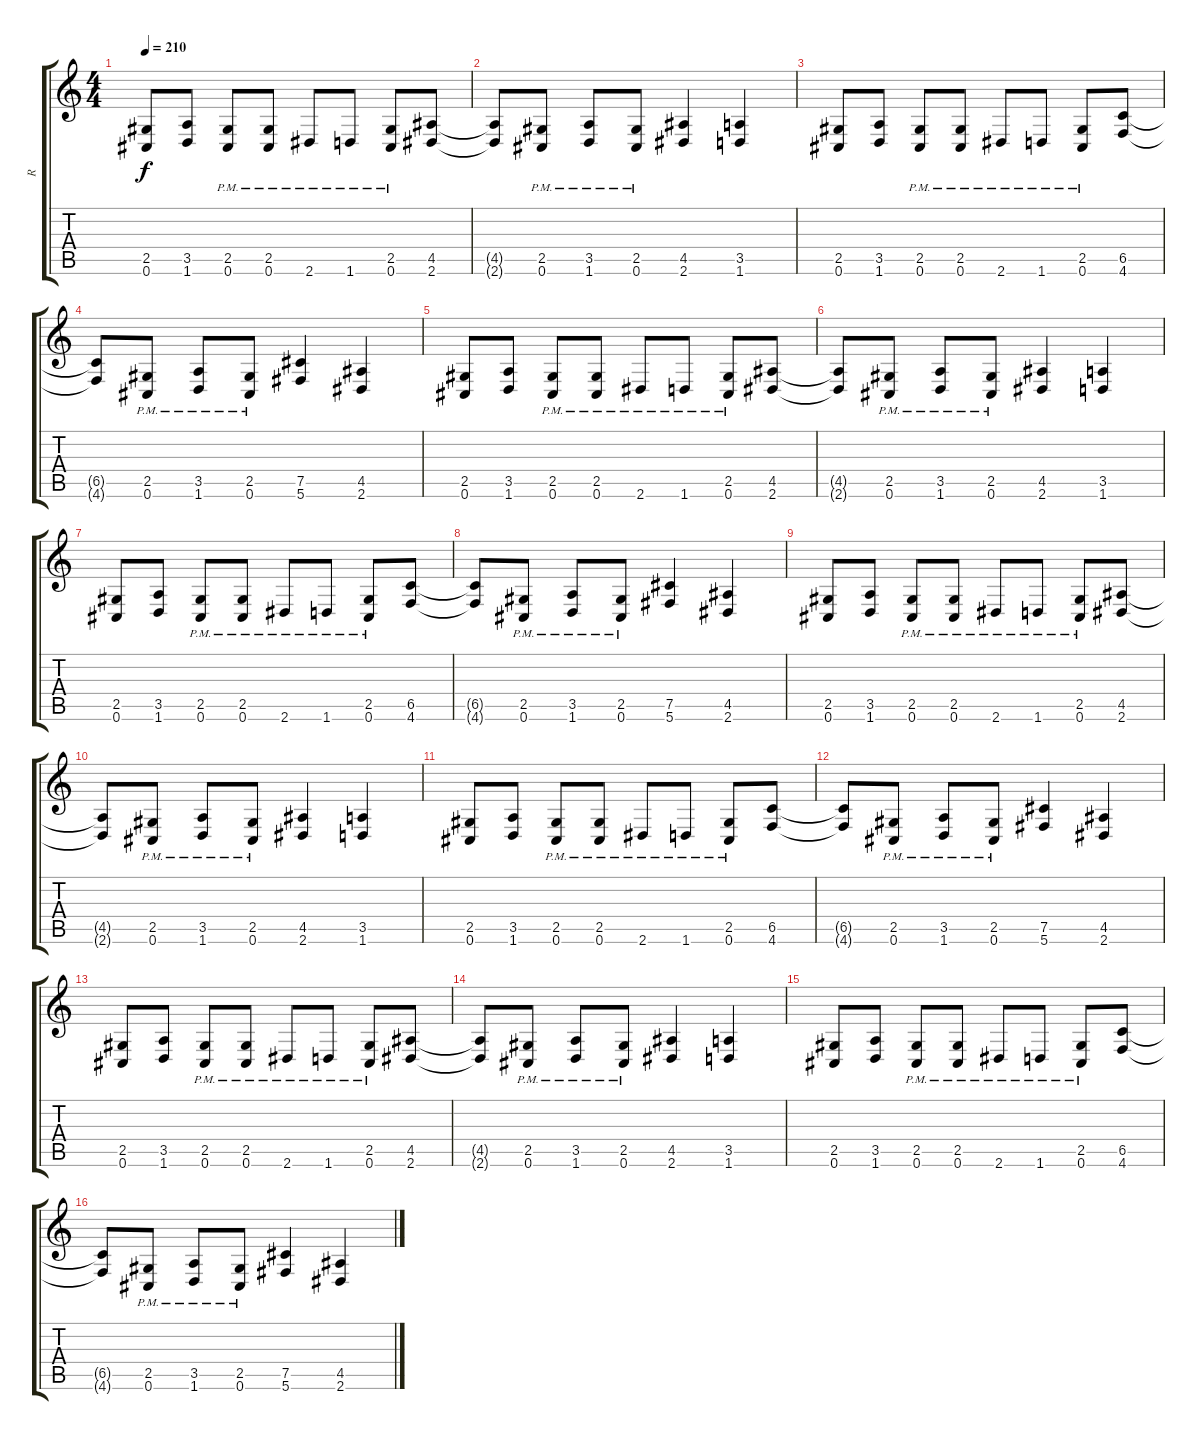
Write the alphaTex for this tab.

\track ("R" "R") {instrument distortionguitar}
\staff {score tabs}
\tuning (Db4 Ab3 E3 B2 Gb2 Db2) {hide}
\ts (4 4)
\tempo 210
\clef g2
\ks c
(2.5 0.6).8{dy f} (3.5 1.6).8 (2.5{pm} 0.6{pm}).8 (2.5{pm} 0.6{pm}).8 2.6{pm}.8 1.6{pm}.8 (2.5{pm} 0.6{pm}).8 (4.5 2.6).8 |
(4.5{t} 2.6{t}).8 (2.5{pm} 0.6{pm}).8 (3.5{pm} 1.6{pm}).8 (2.5{pm} 0.6{pm}).8 (4.5 2.6).4 (3.5 1.6).4 |
(2.5 0.6).8 (3.5 1.6).8 (2.5{pm} 0.6{pm}).8 (2.5{pm} 0.6{pm}).8 2.6{pm}.8 1.6{pm}.8 (2.5{pm} 0.6{pm}).8 (6.5 4.6).8 |
(6.5{t} 4.6{t}).8 (2.5{pm} 0.6{pm}).8 (3.5{pm} 1.6{pm}).8 (2.5{pm} 0.6{pm}).8 (7.5 5.6).4 (4.5 2.6).4 |
(2.5 0.6).8 (3.5 1.6).8 (2.5{pm} 0.6{pm}).8 (2.5{pm} 0.6{pm}).8 2.6{pm}.8 1.6{pm}.8 (2.5{pm} 0.6{pm}).8 (4.5 2.6).8 |
(4.5{t} 2.6{t}).8 (2.5{pm} 0.6{pm}).8 (3.5{pm} 1.6{pm}).8 (2.5{pm} 0.6{pm}).8 (4.5 2.6).4 (3.5 1.6).4 |
(2.5 0.6).8 (3.5 1.6).8 (2.5{pm} 0.6{pm}).8 (2.5{pm} 0.6{pm}).8 2.6{pm}.8 1.6{pm}.8 (2.5{pm} 0.6{pm}).8 (6.5 4.6).8 |
(6.5{t} 4.6{t}).8 (2.5{pm} 0.6{pm}).8 (3.5{pm} 1.6{pm}).8 (2.5{pm} 0.6{pm}).8 (7.5 5.6).4 (4.5 2.6).4 |
(2.5 0.6).8 (3.5 1.6).8 (2.5{pm} 0.6{pm}).8 (2.5{pm} 0.6{pm}).8 2.6{pm}.8 1.6{pm}.8 (2.5{pm} 0.6{pm}).8 (4.5 2.6).8 |
(4.5{t} 2.6{t}).8 (2.5{pm} 0.6{pm}).8 (3.5{pm} 1.6{pm}).8 (2.5{pm} 0.6{pm}).8 (4.5 2.6).4 (3.5 1.6).4 |
(2.5 0.6).8 (3.5 1.6).8 (2.5{pm} 0.6{pm}).8 (2.5{pm} 0.6{pm}).8 2.6{pm}.8 1.6{pm}.8 (2.5{pm} 0.6{pm}).8 (6.5 4.6).8 |
(6.5{t} 4.6{t}).8 (2.5{pm} 0.6{pm}).8 (3.5{pm} 1.6{pm}).8 (2.5{pm} 0.6{pm}).8 (7.5 5.6).4 (4.5 2.6).4 |
(2.5 0.6).8 (3.5 1.6).8 (2.5{pm} 0.6{pm}).8 (2.5{pm} 0.6{pm}).8 2.6{pm}.8 1.6{pm}.8 (2.5{pm} 0.6{pm}).8 (4.5 2.6).8 |
(4.5{t} 2.6{t}).8 (2.5{pm} 0.6{pm}).8 (3.5{pm} 1.6{pm}).8 (2.5{pm} 0.6{pm}).8 (4.5 2.6).4 (3.5 1.6).4 |
(2.5 0.6).8 (3.5 1.6).8 (2.5{pm} 0.6{pm}).8 (2.5{pm} 0.6{pm}).8 2.6{pm}.8 1.6{pm}.8 (2.5{pm} 0.6{pm}).8 (6.5 4.6).8 |
(6.5{t} 4.6{t}).8 (2.5{pm} 0.6{pm}).8 (3.5{pm} 1.6{pm}).8 (2.5{pm} 0.6{pm}).8 (7.5 5.6).4 (4.5 2.6).4
